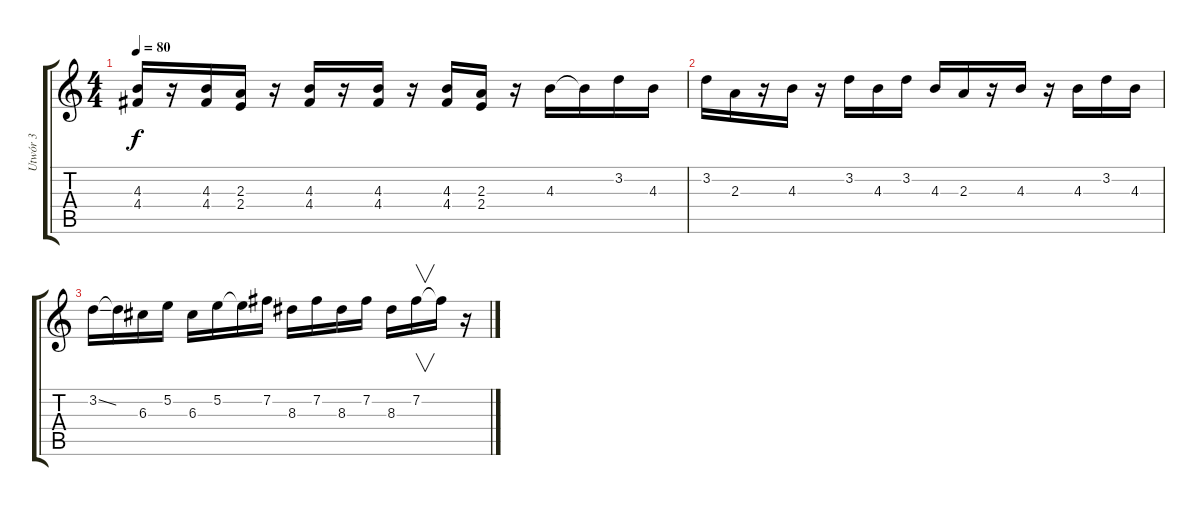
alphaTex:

\track ("Utwór 3" "Utwór 3") {instrument distortionguitar}
\staff {score tabs}
\tuning (E4 B3 G3 D3 A2 E2) {hide}
\ts (4 4)
\tempo 80
\clef g2
\ks c
(4.3 4.4).16{dy f} r.16 (4.3 4.4).16 (2.3 2.4).16 r.16 (4.3 4.4).16 r.16 (4.3 4.4).16 r.16 (4.3 4.4).16 (2.3 2.4).16 r.16 4.3.16 4.3{t}.16 3.2.16 4.3.16 |
3.2.16 2.3.16 r.16 4.3.16 r.16 3.2.16 4.3.16 3.2.16 4.3.16 2.3.16 r.16 4.3.16 r.16 4.3.16 3.2.16 4.3.16 |
3.2{ss}.16 3.2{t}.16 6.3.16 5.2.16 6.3.16 5.2.16 5.2{t}.16 7.2.16 8.3.16 7.2.16 8.3.16 7.2.16 8.3.16 7.2.16{v} 7.2{t}.16 r.16
